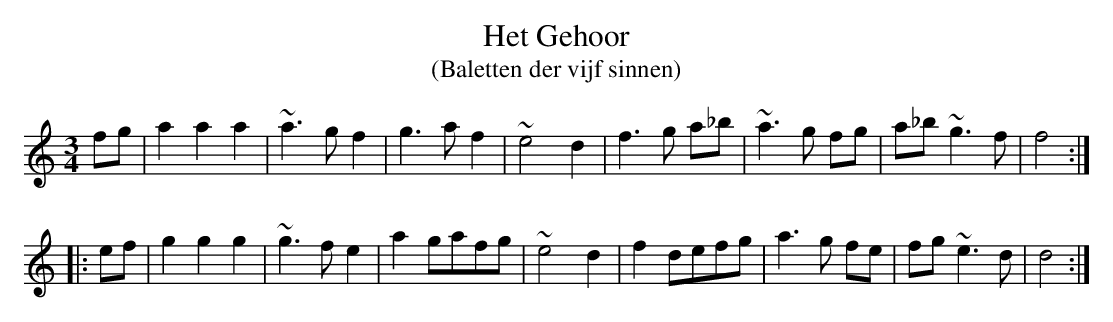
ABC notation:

X:1
T:Het Gehoor
T:(Baletten der vijf sinnen)
M:3/4
K:Ddor
fg|a2a2a2|~a3gf2|g3af2|~e4d2|f3g a_b|~a3g fg|a_b~g3f|f4:|
|:ef|g2g2g2|~g3fe2|a2gafg|~e4d2|f2defg|a3g fe|fg~e3d|d4:|
